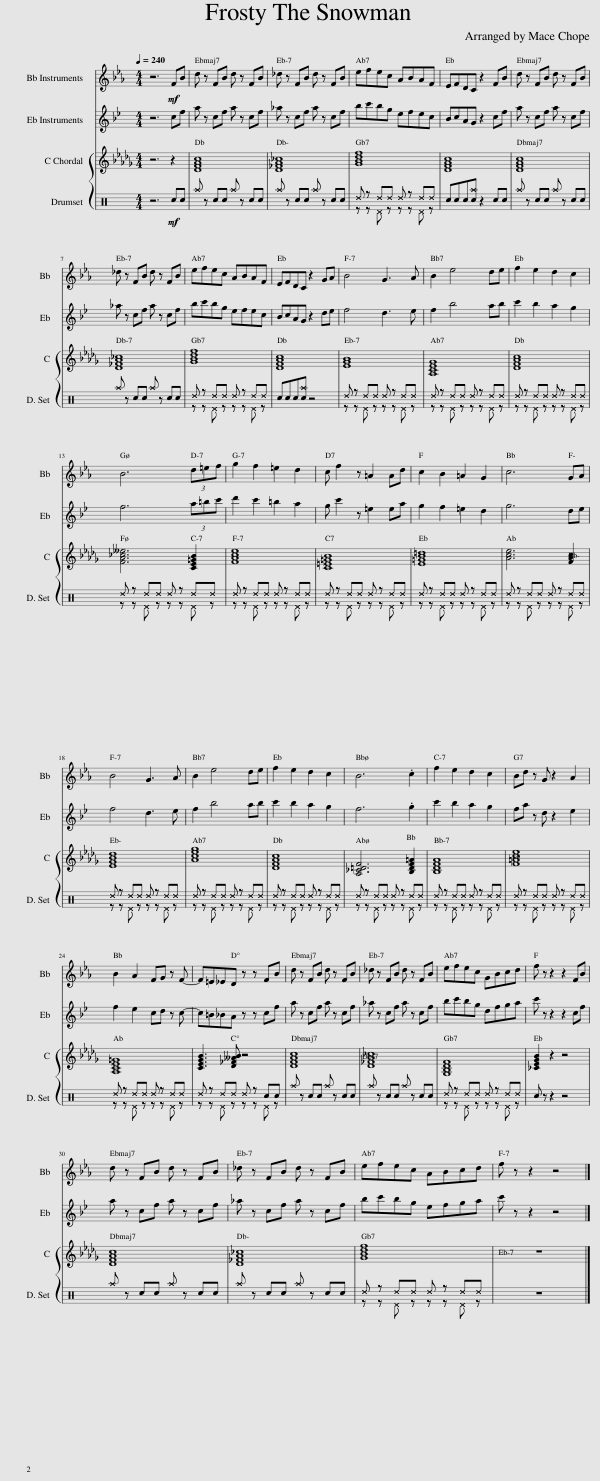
X:1
%%score 1 2 { 3 ( 4 5 ) }
L:1/8
Q:1/4=240
M:4/4
I:linebreak $
K:Db
V:1 treble transpose=-2
V:2 treble transpose=-9
V:3 treble
V:4 perc
K:none
V:5 perc
K:none
V:1
[K:Eb] z6!mf! FB | d z FB d z FB | _d z FB d z FB | efec ABAF | EFDC z2 FB | %5
 d z FB d z FB |$ _d z FB d z FB | efec ABAF | EFDC z2 GA | B4 G3 A | %10
 B2 e4 de | f2 e2 d2 c2 |$ B6 (3d=ef | g2 f2 =e2 d2 | c f2 z =A2 Ad | %15
 c2 B2 =A2 G2 | c6 GA |$ B4 G3 A | B2 e4 de | f2 e2 d2 c2 | %20
 B6 .c2 | f2 e2 d2 c2 | Bd z G z2 A2 |$ B2 A2 FG z F- | F=E_ED z z FB | %25
 d z FB d z FB | _d z FB d z FB | efec GBcd | f z z2 z2 FB |$ d z FB d z FB | %30
 _d z FB d z FB | efec ABcd | f z z2 z4 |] %33
V:2
[K:Bb] z6 cf | a z cf a z cf | _a z cf a z cf | bc'bg efec | BcAG z2 cf | %5
 a z cf a z cf |$ _a z cf a z cf | bc'bg efec | BcAG z2 de | f4 d3 e | %10
 f2 b4 ab | c'2 b2 a2 g2 |$ f6 (3a=bc' | d'2 c'2 =b2 a2 | g c'2 z =e2 ea | %15
 g2 f2 =e2 d2 | g6 de |$ f4 d3 e | f2 b4 ab | c'2 b2 a2 g2 | %20
 f6 .g2 | c'2 b2 a2 g2 | fa z d z2 e2 |$ f2 e2 cd z c- | c=B_BA z z cf | %25
 a z cf a z cf | _a z cf a z cf | bc'bg dfga | c' z z2 z2 cf |$ a z cf a z cf | %30
 _a z cf a z cf | bc'bg efga | c' z z2 z4 |] %33
V:3
 z6 z2 | [DFAc]8 | [D_FA_c]8 | [GBdf]8 | [DFAc]8 | %5
 [DFAc]8 |$ [D_FA_c]8 | [GBdf]8 | [DFAc]8 | [EGB]8 | %10
 [A,CEG]8 | [DFAc]8 |$ [FA_c__e]6 [CE=GB]2 | [FAce]8 | [C=E=GB]8 | %15
 [E=GB=d]8 | [Ace]6 [FAc]2 |$ [EGBd]8 | [Aceg]8 | [DFAc]8 | %20
 [A,_C=DF]6 [B,DF=A]2 | [B,DFA]8 | [F=Ace]8 |$ [A,CE=G]8 | [CEGB]3 [D_F__AB] z4 | %25
 [DFAc]8 | [D_FA_c]8 | [G,B,DF]8 | [_CEGB]2 z2 z4 |$ [DFAc]8 | %30
 [D_FA_c]8 | [GBdf]8 | z8 |] %33
V:4
[K:C] z6!mf! cc | ^a z cc ^a z cc | ^a z cc ^a z cc | ^d z ^d^d ^d z ^d^d | ccc[c^a] z2 cc | %5
 ^a z cc ^a z cc |$ ^a z cc ^a z cc | ^d z ^d^d ^d z ^d^d | ccc[c^a] z4 | ^d z ^d^d ^d z ^d^d | %10
 ^d z ^d^d ^d z ^d^d | ^d z ^d^d ^d z ^d^d |$ ^d z ^d^d ^d z ^d^d | ^d z ^d^d ^d z ^d^d | ^d z ^d^d ^d z ^d^d | %15
 ^d z ^d^d ^d z ^d^d | ^d z ^d^d ^d z ^d^d |$ ^d z ^d^d ^d z ^d^d | ^d z ^d^d ^d z ^d^d | ^d z ^d^d ^d z ^d^d | %20
 ^d z ^d^d ^d z ^d^d | ^d z ^d^d ^d z ^d^d | ^d z ^d^d ^d z ^d^d |$ ^d z ^d^d ^d z ^d^d | ^d z ^d^d ^d z cc | %25
 ^a z cc ^a z cc | ^a z cc ^a z cc | ^d z ^d^d ^d z ^d^d | c z z2 z4 |$ ^a z cc ^a z cc | %30
 ^a z cc ^a z cc | ^d z ^d^d ^d z ^d^d | z8 |] %33
V:5
[K:C] x8 | x8 | x8 | z z ^D z z z ^D z | x8 | %5
 x8 |$ x8 | z z ^D z z z ^D z | x8 | z z ^D z z z ^D z | %10
 z z ^D z z z ^D z | z z ^D z z z ^D z |$ z z ^D z z z ^D z | z z ^D z z z ^D z | z z ^D z z z ^D z | %15
 z z ^D z z z ^D z | z z ^D z z z ^D z |$ z z ^D z z z ^D z | z z ^D z z z ^D z | z z ^D z z z ^D z | %20
 z z ^D z z z ^D z | z z ^D z z z ^D z | z z ^D z z z ^D z |$ z z ^D z z z ^D z | z z ^D z z z ^D z | %25
 x8 | x8 | z z ^D z z z ^D z | x8 |$ x8 | %30
 x8 | z z ^D z z z ^D z | x8 |] %33
